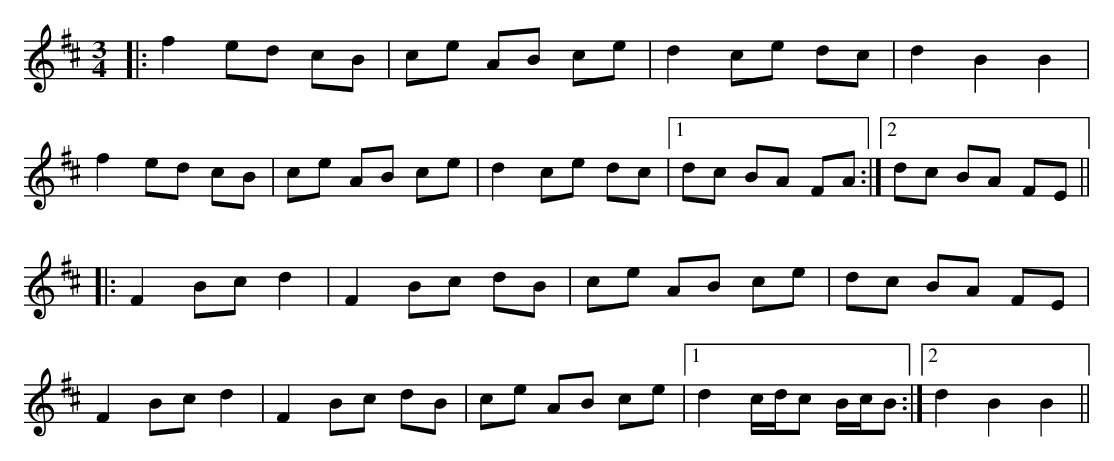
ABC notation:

X:1
M:3/4
K:Bmin
|:f2 ed cB|ce AB ce|d2 ce dc|d2 B2 B2|
f2 ed cB|ce AB ce|d2 ce dc|1 dc BA FA:|2 dc BA FE||
|:F2 Bc d2|F2 Bc dB|ce AB ce|dc BA FE|
F2 Bc d2|F2 Bc dB|ce AB ce|1 d2 c/d/c B/c/B:|2 d2 B2 B2||
